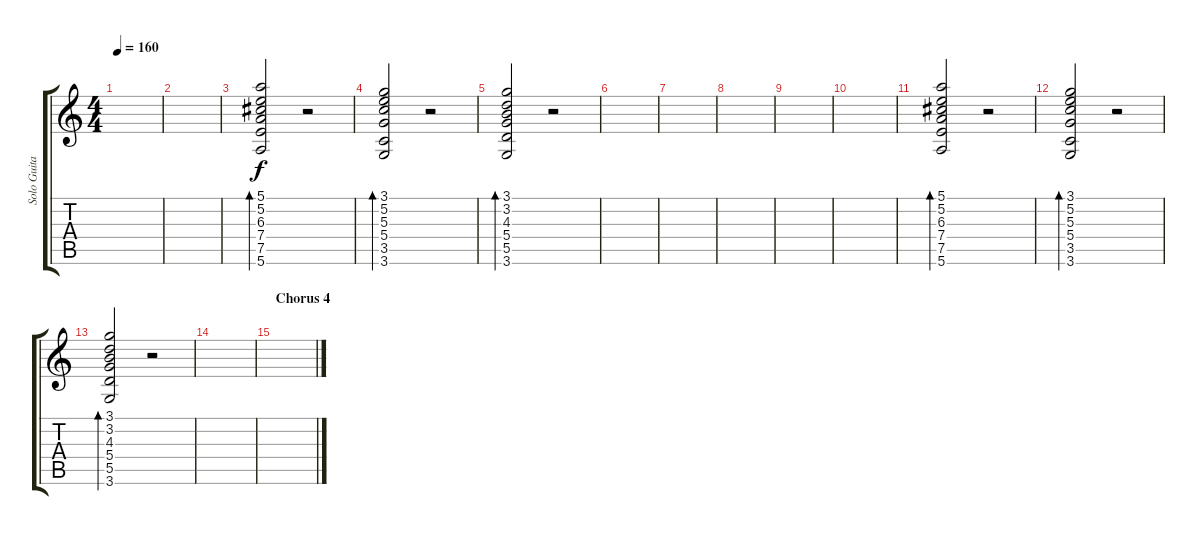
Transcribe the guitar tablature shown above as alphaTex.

\track ("Solo Guitar" "Solo Guita") {instrument electricguitarclean}
\staff {score tabs}
\tuning (E4 B3 G3 D3 A2 E2) {hide}
\ts (4 4)
\tempo 160
\clef g2
\ks c
|
|
(5.1 5.2 6.3 7.4 7.5 5.6).2{bd 60 volume 10 instrument electricguitarclean} r.2 |
(3.1 5.2 5.3 5.4 3.5 3.6).2{bd 60} r.2 |
(3.1 3.2 4.3 5.4 5.5 3.6).2{bd 60} r.2 |
|
|
|
|
|
(5.1 5.2 6.3 7.4 7.5 5.6).2{bd 60} r.2 |
(3.1 5.2 5.3 5.4 3.5 3.6).2{bd 60} r.2 |
(3.1 3.2 4.3 5.4 5.5 3.6).2{bd 60} r.2 |
|
\section ("" "Chorus 4")
